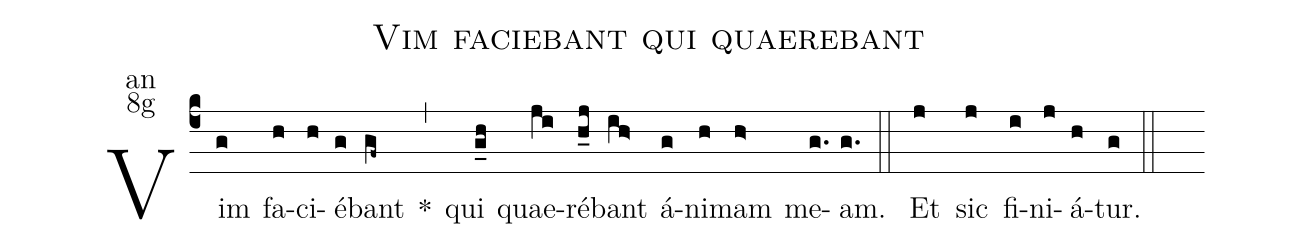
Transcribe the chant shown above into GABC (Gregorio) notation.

name:Vim faciebant qui quaerebant;
office-part:an;
mode:8g;
%%
(c4) Vim(g) fa(h)ci(h)é(g)bant(gf~) <sp>*</sp>(,) qui(g_h) quae(ji)ré(h_j)bant(ih>) á(g)ni(h)mam(h>) me(g.)am.(g.) (::)
<eu> Et(j) sic(j) fi(i)ni(j)á(h)tur.(g) </eu> (::)
